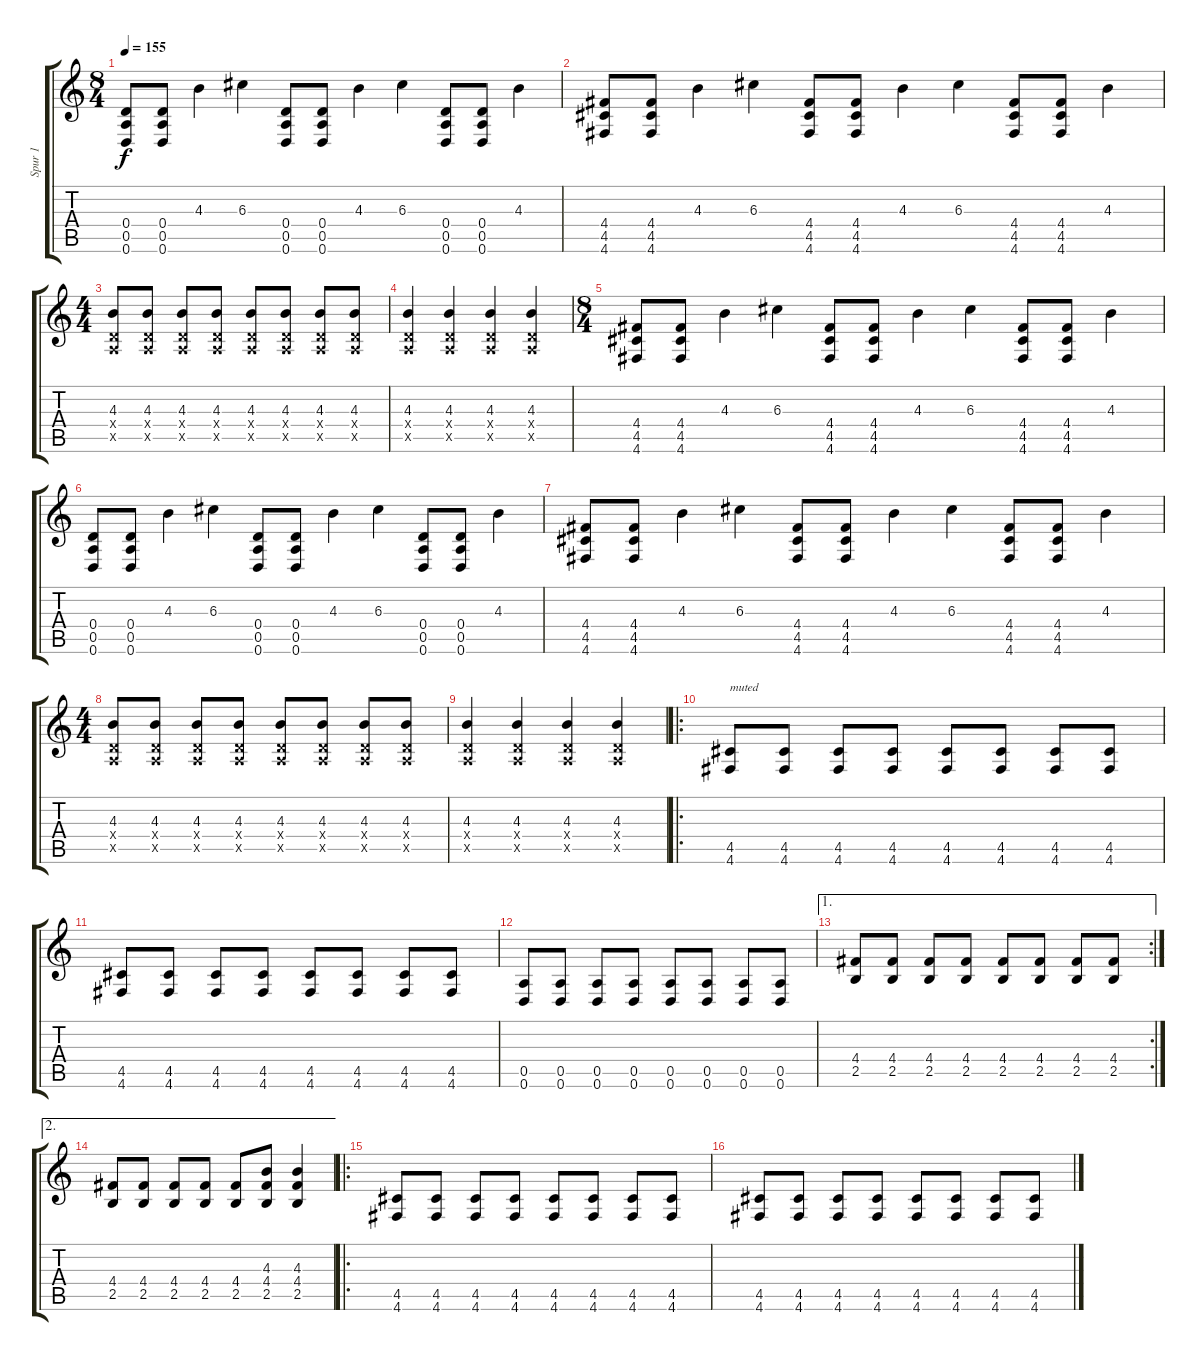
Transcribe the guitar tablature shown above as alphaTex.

\track ("Spur 1" "Spur 1") {instrument distortionguitar}
\staff {score tabs}
\tuning (E4 B3 G3 D3 A2 D2) {hide}
\ts (8 4)
\tempo 155
\clef g2
\ks c
(0.4 0.5 0.6).8{dy f} (0.4 0.5 0.6).8 4.3.4 6.3.4 (0.4 0.5 0.6).8 (0.4 0.5 0.6).8 4.3.4 6.3.4 (0.4 0.5 0.6).8 (0.4 0.5 0.6).8 4.3.4 |
(4.4 4.5 4.6).8 (4.4 4.5 4.6).8 4.3.4 6.3.4 (4.4 4.5 4.6).8 (4.4 4.5 4.6).8 4.3.4 6.3.4 (4.4 4.5 4.6).8 (4.4 4.5 4.6).8 4.3.4 |
\ts (4 4)
(4.3 0.4{x} 0.5{x}).8 (4.3 0.4{x} 0.5{x}).8 (4.3 0.4{x} 0.5{x}).8 (4.3 0.4{x} 0.5{x}).8 (4.3 0.4{x} 0.5{x}).8 (4.3 0.4{x} 0.5{x}).8 (4.3 0.4{x} 0.5{x}).8 (4.3 0.4{x} 0.5{x}).8 |
(4.3 0.4{x} 0.5{x}).4 (4.3 0.4{x} 0.5{x}).4 (4.3 0.4{x} 0.5{x}).4 (4.3 0.4{x} 0.5{x}).4 |
\ts (8 4)
(4.4 4.5 4.6).8 (4.4 4.5 4.6).8 4.3.4 6.3.4 (4.4 4.5 4.6).8 (4.4 4.5 4.6).8 4.3.4 6.3.4 (4.4 4.5 4.6).8 (4.4 4.5 4.6).8 4.3.4 |
(0.4 0.5 0.6).8 (0.4 0.5 0.6).8 4.3.4 6.3.4 (0.4 0.5 0.6).8 (0.4 0.5 0.6).8 4.3.4 6.3.4 (0.4 0.5 0.6).8 (0.4 0.5 0.6).8 4.3.4 |
(4.4 4.5 4.6).8 (4.4 4.5 4.6).8 4.3.4 6.3.4 (4.4 4.5 4.6).8 (4.4 4.5 4.6).8 4.3.4 6.3.4 (4.4 4.5 4.6).8 (4.4 4.5 4.6).8 4.3.4 |
\ts (4 4)
(4.3 0.4{x} 0.5{x}).8 (4.3 0.4{x} 0.5{x}).8 (4.3 0.4{x} 0.5{x}).8 (4.3 0.4{x} 0.5{x}).8 (4.3 0.4{x} 0.5{x}).8 (4.3 0.4{x} 0.5{x}).8 (4.3 0.4{x} 0.5{x}).8 (4.3 0.4{x} 0.5{x}).8 |
(4.3 0.4{x} 0.5{x}).4 (4.3 0.4{x} 0.5{x}).4 (4.3 0.4{x} 0.5{x}).4 (4.3 0.4{x} 0.5{x}).4 |
\ro
(4.5 4.6).8{txt "muted"} (4.5 4.6).8 (4.5 4.6).8 (4.5 4.6).8 (4.5 4.6).8 (4.5 4.6).8 (4.5 4.6).8 (4.5 4.6).8 |
(4.5 4.6).8 (4.5 4.6).8 (4.5 4.6).8 (4.5 4.6).8 (4.5 4.6).8 (4.5 4.6).8 (4.5 4.6).8 (4.5 4.6).8 |
(0.5 0.6).8 (0.5 0.6).8 (0.5 0.6).8 (0.5 0.6).8 (0.5 0.6).8 (0.5 0.6).8 (0.5 0.6).8 (0.5 0.6).8 |
\ae 1
\rc 2
(4.4 2.5).8 (4.4 2.5).8 (4.4 2.5).8 (4.4 2.5).8 (4.4 2.5).8 (4.4 2.5).8 (4.4 2.5).8 (4.4 2.5).8 |
\ae 2
(4.4 2.5).8 (4.4 2.5).8 (4.4 2.5).8 (4.4 2.5).8 (4.4 2.5).8 (4.3 4.4 2.5).8 (4.3 4.4 2.5).4 |
\ro
(4.5 4.6).8 (4.5 4.6).8 (4.5 4.6).8 (4.5 4.6).8 (4.5 4.6).8 (4.5 4.6).8 (4.5 4.6).8 (4.5 4.6).8 |
(4.5 4.6).8 (4.5 4.6).8 (4.5 4.6).8 (4.5 4.6).8 (4.5 4.6).8 (4.5 4.6).8 (4.5 4.6).8 (4.5 4.6).8
